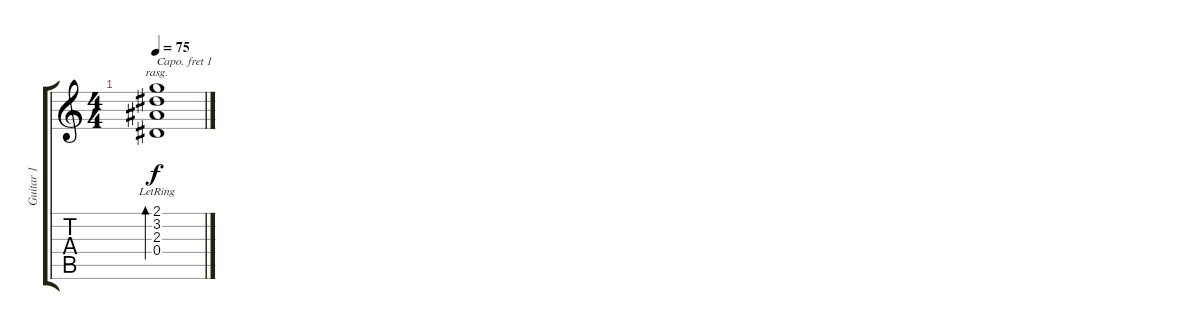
\track ("Guitar 1" "Guitar 1") {instrument acousticguitarsteel}
\staff {score tabs}
\capo 1
\tuning (E4 B3 G3 D3 A2 E2) {hide}
\ts (4 4)
\tempo 75
\clef g2
\ks c
(2.1{lr} 3.2{lr} 2.3{lr} 0.4{lr}).1{bd 60 rasg ii dy f}
